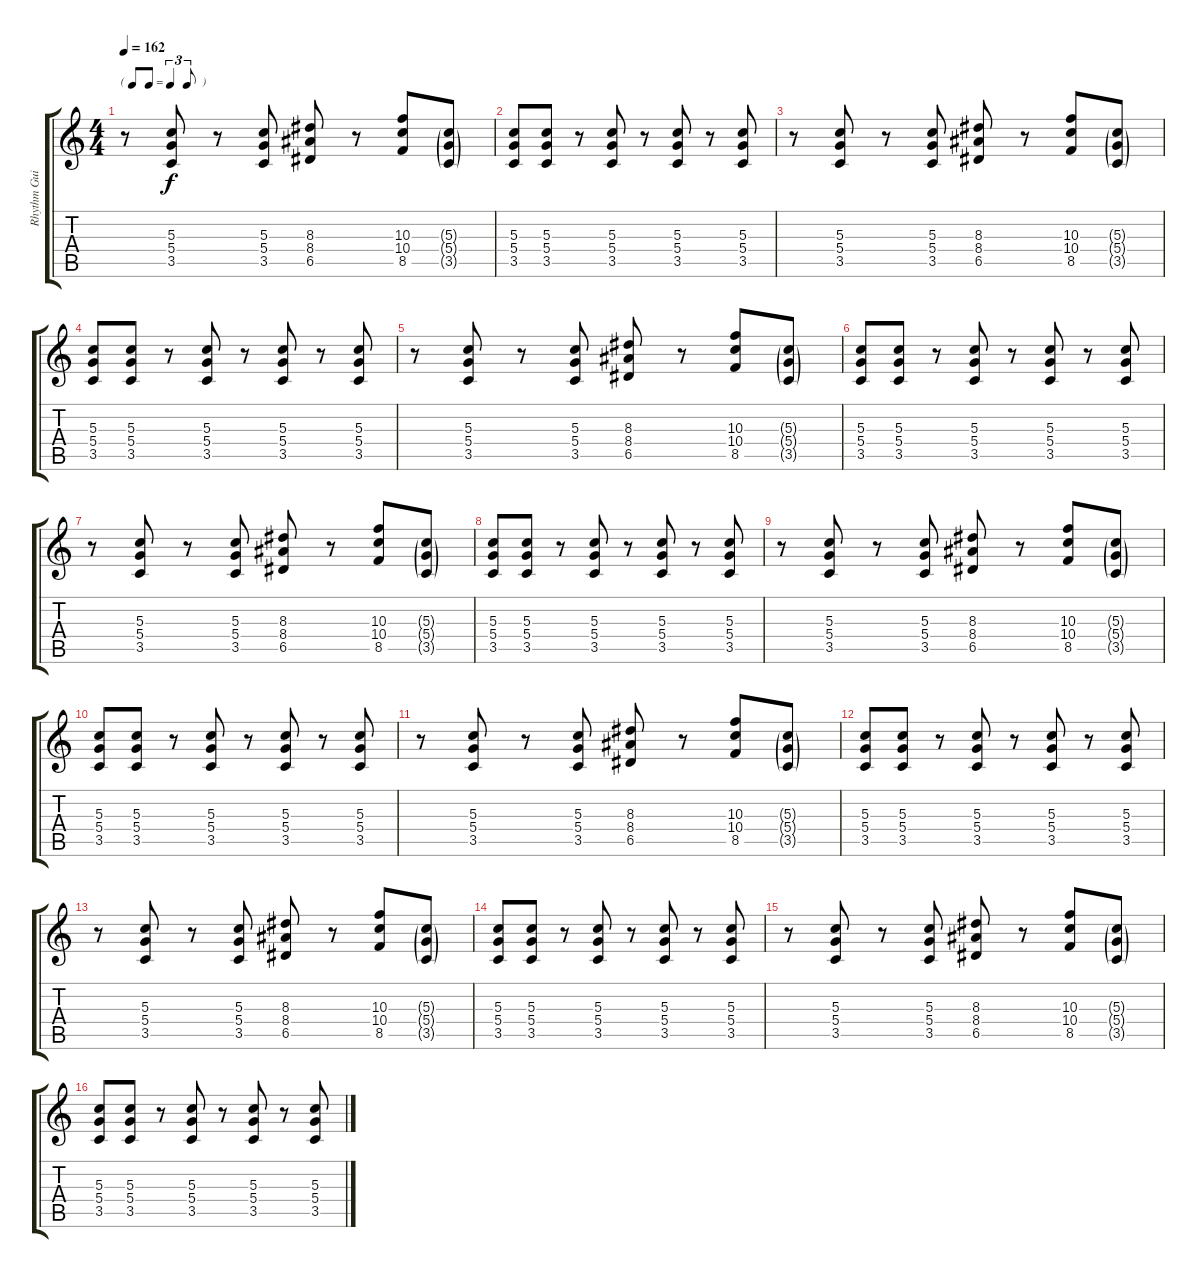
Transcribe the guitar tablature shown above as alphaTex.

\track ("Rhythm Guitar (Intro)" "Rhythm Gui") {instrument acousticguitarsteel}
\staff {score tabs}
\tuning (E4 B3 G3 D3 A2 E2) {hide}
\ts (4 4)
\tf triplet8th
\tempo 162
\clef g2
\ks c
r.8{dy f} (5.3 5.4 3.5).8 r.8 (5.3 5.4 3.5).8 (8.3 8.4 6.5).8 r.8 (10.3 10.4 8.5).8 (5.3{g} 5.4{g} 3.5{g}).8 |
(5.3 5.4 3.5).8 (5.3 5.4 3.5).8 r.8 (5.3 5.4 3.5).8 r.8 (5.3 5.4 3.5).8 r.8 (5.3 5.4 3.5).8 |
r.8 (5.3 5.4 3.5).8 r.8 (5.3 5.4 3.5).8 (8.3 8.4 6.5).8 r.8 (10.3 10.4 8.5).8 (5.3{g} 5.4{g} 3.5{g}).8 |
(5.3 5.4 3.5).8 (5.3 5.4 3.5).8 r.8 (5.3 5.4 3.5).8 r.8 (5.3 5.4 3.5).8 r.8 (5.3 5.4 3.5).8 |
r.8 (5.3 5.4 3.5).8 r.8 (5.3 5.4 3.5).8 (8.3 8.4 6.5).8 r.8 (10.3 10.4 8.5).8 (5.3{g} 5.4{g} 3.5{g}).8 |
(5.3 5.4 3.5).8 (5.3 5.4 3.5).8 r.8 (5.3 5.4 3.5).8 r.8 (5.3 5.4 3.5).8 r.8 (5.3 5.4 3.5).8 |
r.8 (5.3 5.4 3.5).8 r.8 (5.3 5.4 3.5).8 (8.3 8.4 6.5).8 r.8 (10.3 10.4 8.5).8 (5.3{g} 5.4{g} 3.5{g}).8 |
(5.3 5.4 3.5).8 (5.3 5.4 3.5).8 r.8 (5.3 5.4 3.5).8 r.8 (5.3 5.4 3.5).8 r.8 (5.3 5.4 3.5).8 |
r.8 (5.3 5.4 3.5).8 r.8 (5.3 5.4 3.5).8 (8.3 8.4 6.5).8 r.8 (10.3 10.4 8.5).8 (5.3{g} 5.4{g} 3.5{g}).8 |
(5.3 5.4 3.5).8 (5.3 5.4 3.5).8 r.8 (5.3 5.4 3.5).8 r.8 (5.3 5.4 3.5).8 r.8 (5.3 5.4 3.5).8 |
r.8 (5.3 5.4 3.5).8 r.8 (5.3 5.4 3.5).8 (8.3 8.4 6.5).8 r.8 (10.3 10.4 8.5).8 (5.3{g} 5.4{g} 3.5{g}).8 |
(5.3 5.4 3.5).8 (5.3 5.4 3.5).8 r.8 (5.3 5.4 3.5).8 r.8 (5.3 5.4 3.5).8 r.8 (5.3 5.4 3.5).8 |
r.8 (5.3 5.4 3.5).8 r.8 (5.3 5.4 3.5).8 (8.3 8.4 6.5).8 r.8 (10.3 10.4 8.5).8 (5.3{g} 5.4{g} 3.5{g}).8 |
(5.3 5.4 3.5).8 (5.3 5.4 3.5).8 r.8 (5.3 5.4 3.5).8 r.8 (5.3 5.4 3.5).8 r.8 (5.3 5.4 3.5).8 |
r.8 (5.3 5.4 3.5).8 r.8 (5.3 5.4 3.5).8 (8.3 8.4 6.5).8 r.8 (10.3 10.4 8.5).8 (5.3{g} 5.4{g} 3.5{g}).8 |
(5.3 5.4 3.5).8 (5.3 5.4 3.5).8 r.8 (5.3 5.4 3.5).8 r.8 (5.3 5.4 3.5).8 r.8 (5.3 5.4 3.5).8
